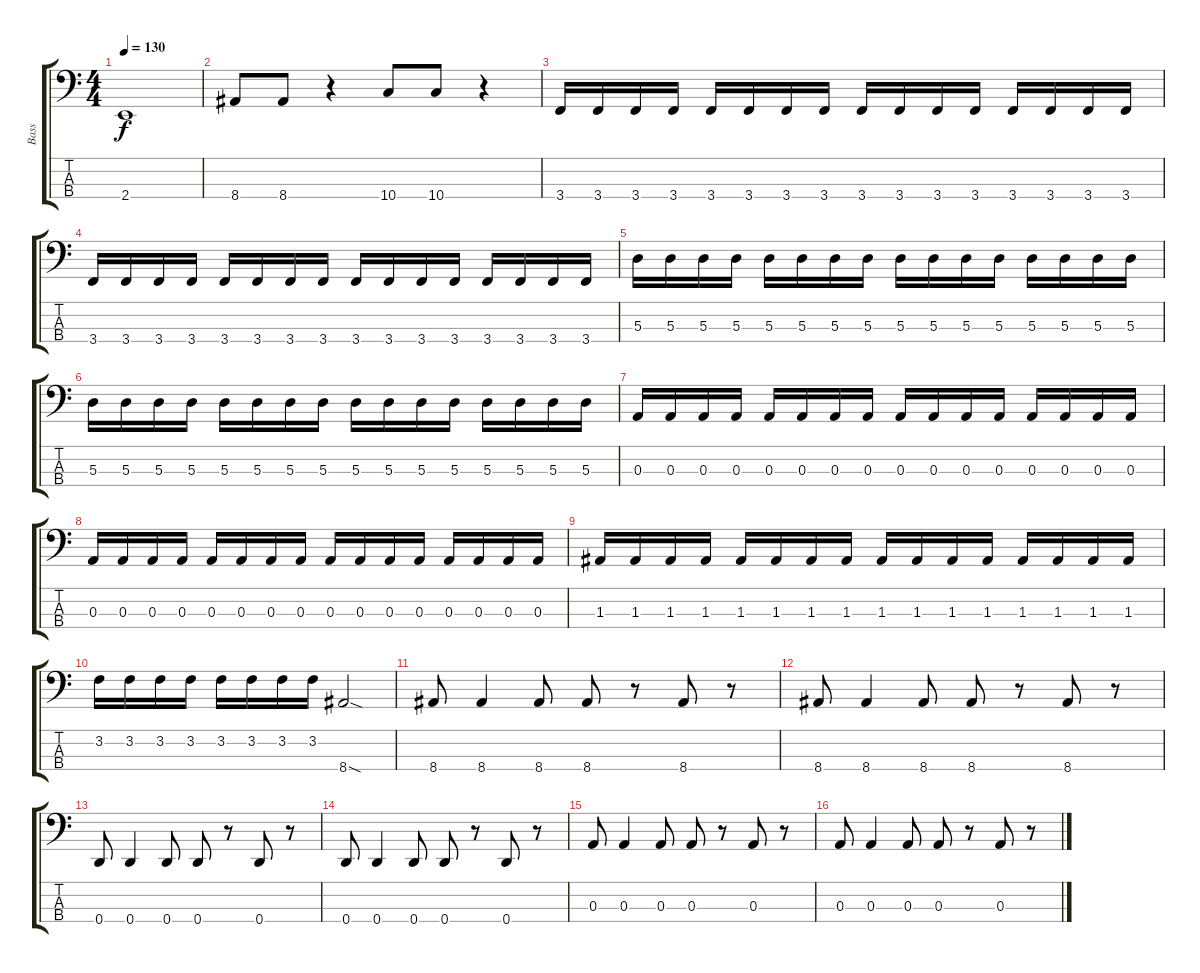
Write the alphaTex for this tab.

\track ("Bass" "Bass") {instrument electricbasspick}
\staff {score tabs}
\tuning (G2 D2 A1 D1) {hide}
\ts (4 4)
\tempo 130
\clef f4
\ks c
2.4.1{dy f} |
8.4.8 8.4.8 r.4 10.4.8 10.4.8 r.4 |
3.4.16 3.4.16 3.4.16 3.4.16 3.4.16 3.4.16 3.4.16 3.4.16 3.4.16 3.4.16 3.4.16 3.4.16 3.4.16 3.4.16 3.4.16 3.4.16 |
3.4.16 3.4.16 3.4.16 3.4.16 3.4.16 3.4.16 3.4.16 3.4.16 3.4.16 3.4.16 3.4.16 3.4.16 3.4.16 3.4.16 3.4.16 3.4.16 |
5.3.16 5.3.16 5.3.16 5.3.16 5.3.16 5.3.16 5.3.16 5.3.16 5.3.16 5.3.16 5.3.16 5.3.16 5.3.16 5.3.16 5.3.16 5.3.16 |
5.3.16 5.3.16 5.3.16 5.3.16 5.3.16 5.3.16 5.3.16 5.3.16 5.3.16 5.3.16 5.3.16 5.3.16 5.3.16 5.3.16 5.3.16 5.3.16 |
0.3.16 0.3.16 0.3.16 0.3.16 0.3.16 0.3.16 0.3.16 0.3.16 0.3.16 0.3.16 0.3.16 0.3.16 0.3.16 0.3.16 0.3.16 0.3.16 |
0.3.16 0.3.16 0.3.16 0.3.16 0.3.16 0.3.16 0.3.16 0.3.16 0.3.16 0.3.16 0.3.16 0.3.16 0.3.16 0.3.16 0.3.16 0.3.16 |
1.3.16 1.3.16 1.3.16 1.3.16 1.3.16 1.3.16 1.3.16 1.3.16 1.3.16 1.3.16 1.3.16 1.3.16 1.3.16 1.3.16 1.3.16 1.3.16 |
3.2.16 3.2.16 3.2.16 3.2.16 3.2.16 3.2.16 3.2.16 3.2.16 8.4{sod}.2 |
8.4.8 8.4.4 8.4.8 8.4.8 r.8 8.4.8 r.8 |
8.4.8 8.4.4 8.4.8 8.4.8 r.8 8.4.8 r.8 |
0.4.8 0.4.4 0.4.8 0.4.8 r.8 0.4.8 r.8 |
0.4.8 0.4.4 0.4.8 0.4.8 r.8 0.4.8 r.8 |
0.3.8 0.3.4 0.3.8 0.3.8 r.8 0.3.8 r.8 |
0.3.8 0.3.4 0.3.8 0.3.8 r.8 0.3.8 r.8
